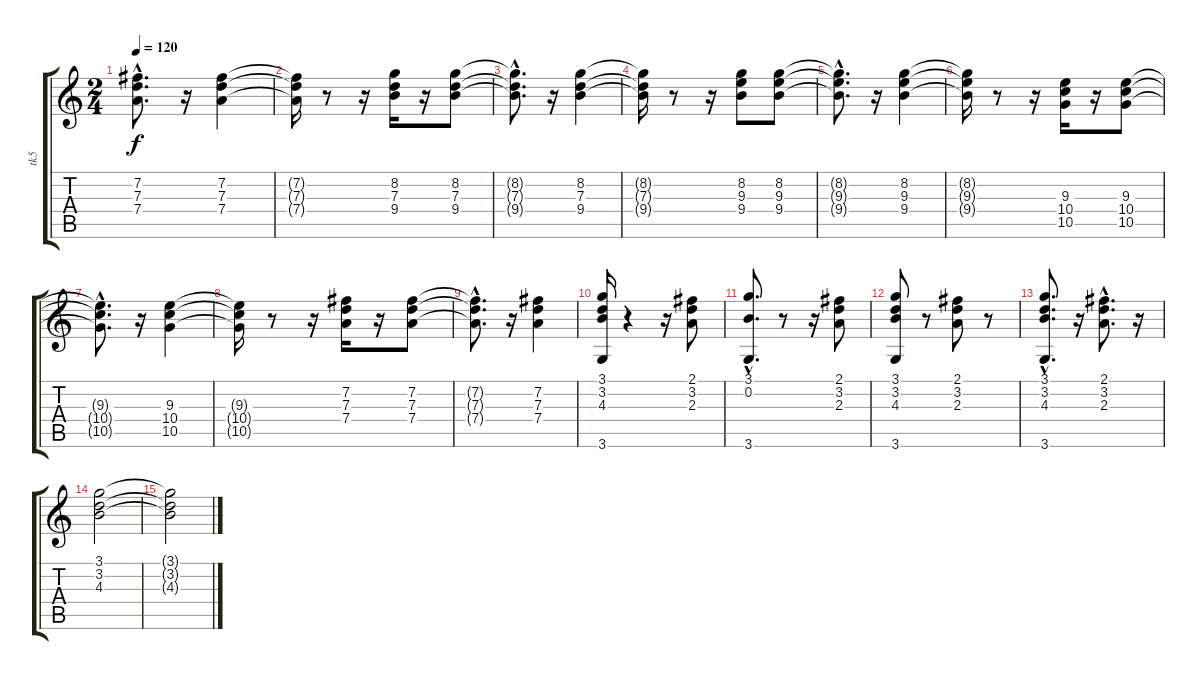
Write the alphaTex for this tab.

\track ("tk5" "tk5") {instrument acousticguitarsteel}
\staff {score tabs}
\tuning (E4 B3 G3 D3 A2 E2) {hide}
\ts (2 4)
\tempo 120
\clef g2
\ks c
(7.2{hac t} 7.3{hac t} 7.4{hac t}).8{d dy f} r.16 (7.2 7.3 7.4).4 |
(7.2{t} 7.3{t} 7.4{t}).16 r.8 r.16 (8.2 7.3 9.4).16 r.16 (8.2 7.3 9.4).8 |
(8.2{hac t} 7.3{hac t} 9.4{hac t}).8{d} r.16 (8.2 7.3 9.4).4 |
(8.2{t} 7.3{t} 9.4{t}).16 r.8 r.16 (8.2 9.3 9.4).8 (8.2 9.3 9.4).8 |
(8.2{hac t} 9.3{hac t} 9.4{hac t}).8{d} r.16 (8.2 9.3 9.4).4 |
(8.2{t} 9.3{t} 9.4{t}).16 r.8 r.16 (9.3 10.4 10.5).16 r.16 (9.3 10.4 10.5).8 |
(9.3{hac t} 10.4{hac t} 10.5{hac t}).8{d} r.16 (9.3 10.4 10.5).4 |
(9.3{t} 10.4{t} 10.5{t}).16 r.8 r.16 (7.2 7.3 7.4).16 r.16 (7.2 7.3 7.4).8 |
(7.2{hac t} 7.3{hac t} 7.4{hac t}).8{d} r.16 (7.2 7.3 7.4).4 |
(3.1 3.2 4.3 3.6).16 r.4 r.16 (2.1 3.2 2.3).8 |
(3.1{hac} 0.2{hac} 3.6{hac}).8{d} r.8 r.16 (2.1 3.2 2.3).8 |
(3.1 3.2 4.3 3.6).8 r.8 (2.1 3.2 2.3).8 r.8 |
(3.1{hac} 3.2{hac} 4.3{hac} 3.6{hac}).8{d} r.16 (2.1{hac} 3.2{hac} 2.3{hac}).8{d} r.16 |
(3.1 3.2 4.3).2 |
(3.1{t} 3.2{t} 4.3{t}).2
